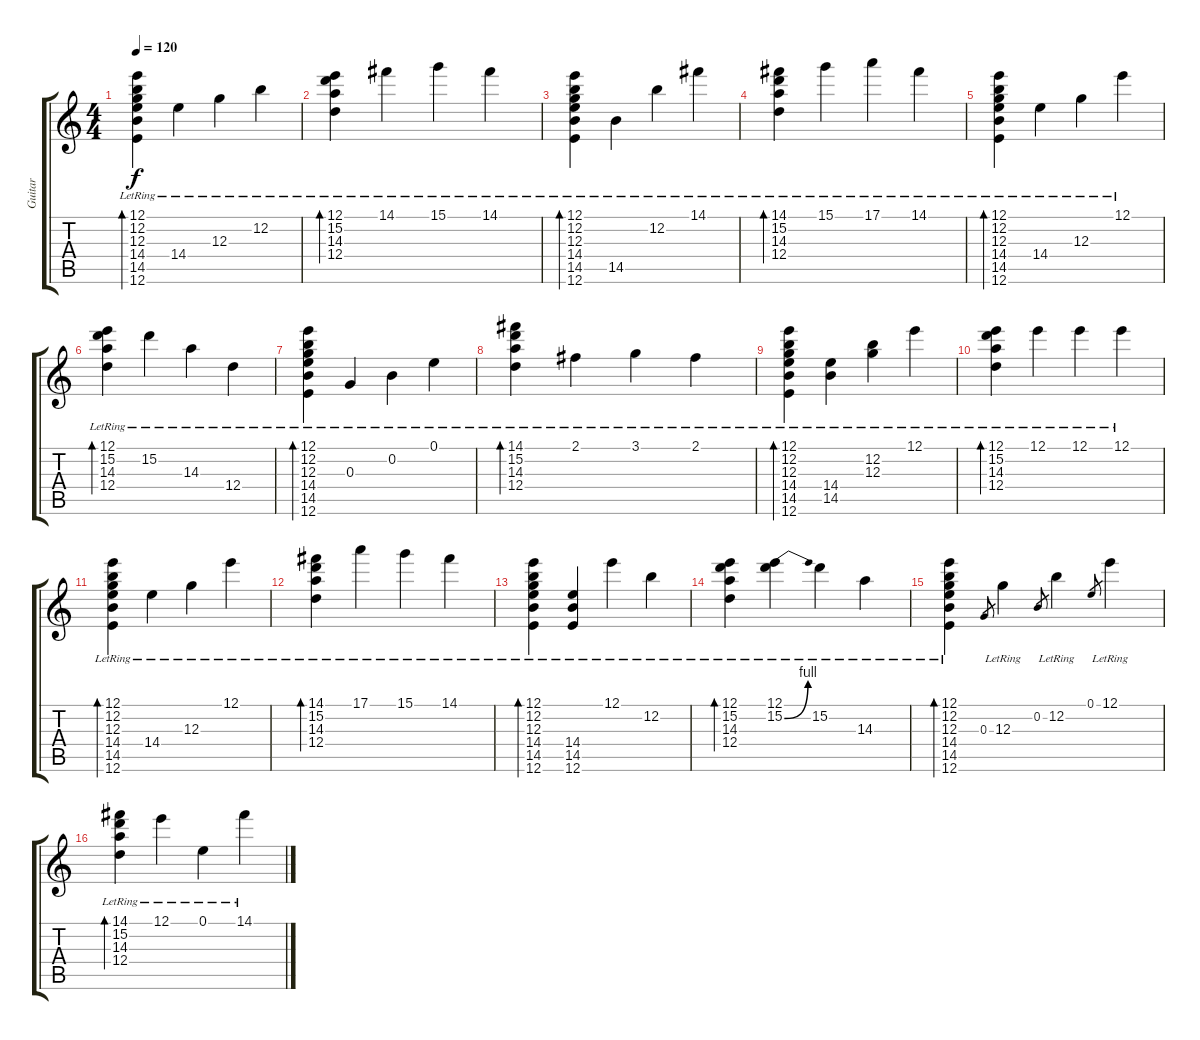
\track ("Guitar" "Guitar") {instrument acousticguitarsteel}
\staff {score tabs}
\tuning (E4 B3 G3 D3 A2 E2) {hide}
\ts (4 4)
\tempo 120
\clef g2
\ks c
(12.1{lr} 12.2{lr} 12.3{lr} 14.4{lr} 14.5{lr} 12.6{lr}).4{bd 240 dy f} 14.4{lr}.4 12.3{lr}.4 12.2{lr}.4 |
(12.1{lr} 15.2{lr} 14.3{lr} 12.4{lr}).4{bd 240} 14.1{lr}.4 15.1{lr}.4 14.1{lr}.4 |
(12.1{lr} 12.2{lr} 12.3{lr} 14.4{lr} 14.5{lr} 12.6{lr}).4{bd 240} 14.5{lr}.4 12.2{lr}.4 14.1{lr}.4 |
(14.1{lr} 15.2{lr} 14.3{lr} 12.4{lr}).4{bd 240} 15.1{lr}.4 17.1{lr}.4 14.1{lr}.4 |
(12.1{lr} 12.2{lr} 12.3{lr} 14.4{lr} 14.5{lr} 12.6{lr}).4{bd 240} 14.4{lr}.4 12.3{lr}.4 12.1{lr}.4 |
(12.1{lr} 15.2{lr} 14.3{lr} 12.4{lr}).4{bd 240} 15.2{lr}.4 14.3{lr}.4 12.4{lr}.4 |
(12.1{lr} 12.2{lr} 12.3{lr} 14.4{lr} 14.5{lr} 12.6{lr}).4{bd 240} 0.3{lr}.4 0.2{lr}.4 0.1{lr}.4 |
(14.1 15.2 14.3 12.4{lr}).4{bd 240} 2.1{lr}.4 3.1{lr}.4 2.1{lr}.4 |
(12.1{lr} 12.2{lr} 12.3{lr} 14.4{lr} 14.5{lr} 12.6{lr}).4{bd 240} (14.4{lr} 14.5).4 (12.2 12.3{lr}).4 12.1{lr}.4 |
(12.1{lr} 15.2{lr} 14.3{lr} 12.4{lr}).4{bd 240} 12.1{lr}.4 12.1{lr}.4 12.1{lr}.4 |
(12.1{lr} 12.2{lr} 12.3{lr} 14.4{lr} 14.5{lr} 12.6{lr}).4{bd 240} 14.4{lr}.4 12.3{lr}.4 12.1{lr}.4 |
(14.1{lr} 15.2{lr} 14.3{lr} 12.4{lr}).4{bd 240} 17.1{lr}.4 15.1{lr}.4 14.1{lr}.4 |
(12.1{lr} 12.2{lr} 12.3{lr} 14.4{lr} 14.5{lr} 12.6{lr}).4{bd 240} (14.4{lr} 14.5 12.6).4 12.1{lr}.4 12.2{lr}.4 |
(12.1{lr} 15.2{lr} 14.3{lr} 12.4{lr}).4{bd 240} (12.1 15.2{be (bend 0 0 60 4) lr}).4 15.2{lr}.4 14.3{lr}.4 |
(12.1{lr} 12.2{lr} 12.3{lr} 14.4{lr} 14.5{lr} 12.6{lr}).4{bd 240} 0.3.8{gr} 12.3{lr}.4 0.2.8{gr} 12.2{lr}.4 0.1.8{gr} 12.1{lr}.4 |
(14.1 15.2 14.3 12.4{lr}).4{bd 240} 12.1{lr}.4 0.1{lr}.4 14.1{lr}.4
